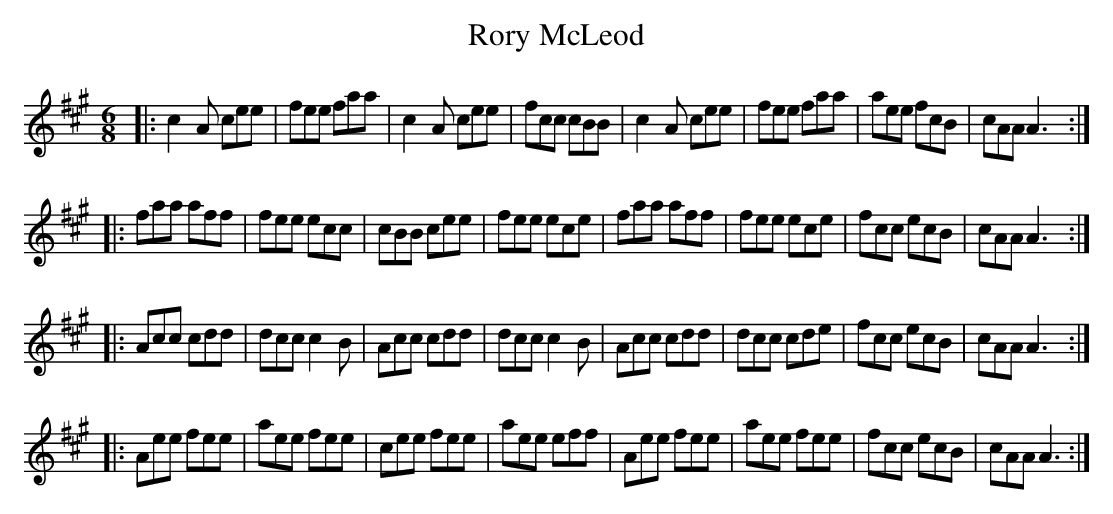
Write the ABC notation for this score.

X:1
T: Rory McLeod
M: 6/8
L: 1/8
K: A
|: c2-A cee | fee faa  | c2-A cee | fcc cBB  \
|  c2-A cee | fee faa  | aee  fcB | cAA A3  :|
|: faa  aff | fee ecc  | cBB  cee | fee ece  \
|  faa  aff | fee ece  | fcc  ecB | cAA A3  :|
|: Acc  cdd | dcc c2-B | Acc  cdd | dcc c2-B \
|  Acc  cdd | dcc cde  | fcc  ecB | cAA A3  :|
|: Aee  fee | aee fee  | cee  fee | aee eff  \
|  Aee  fee | aee fee  | fcc  ecB | cAA A3  :|
